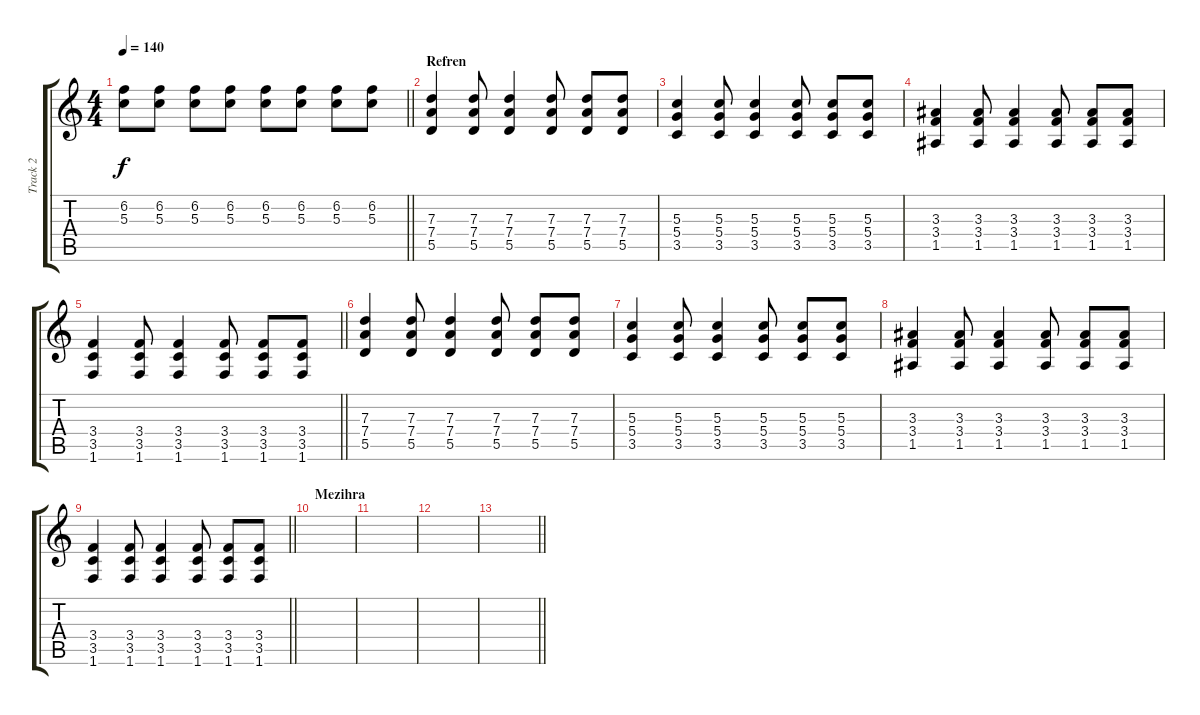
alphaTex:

\track ("Track 2" "Track 2") {instrument acousticguitarsteel}
\staff {score tabs}
\tuning (E4 B3 G3 D3 A2 E2) {hide}
\ts (4 4)
\tempo 140
\clef g2
\barLineRight lightlight
\ks c
(6.2 5.3).8{dy f} (6.2 5.3).8 (6.2 5.3).8 (6.2 5.3).8 (6.2 5.3).8 (6.2 5.3).8 (6.2 5.3).8 (6.2 5.3).8 |
\section ("" "Refren")
(7.3 7.4 5.5).4 (7.3 7.4 5.5).8 (7.3 7.4 5.5).4 (7.3 7.4 5.5).8 (7.3 7.4 5.5).8 (7.3 7.4 5.5).8 |
(5.3 5.4 3.5).4 (5.3 5.4 3.5).8 (5.3 5.4 3.5).4 (5.3 5.4 3.5).8 (5.3 5.4 3.5).8 (5.3 5.4 3.5).8 |
(3.3 3.4 1.5).4 (3.3 3.4 1.5).8 (3.3 3.4 1.5).4 (3.3 3.4 1.5).8 (3.3 3.4 1.5).8 (3.3 3.4 1.5).8 |
\barLineRight lightlight
(3.4 3.5 1.6).4 (3.4 3.5 1.6).8 (3.4 3.5 1.6).4 (3.4 3.5 1.6).8 (3.4 3.5 1.6).8 (3.4 3.5 1.6).8 |
(7.3 7.4 5.5).4 (7.3 7.4 5.5).8 (7.3 7.4 5.5).4 (7.3 7.4 5.5).8 (7.3 7.4 5.5).8 (7.3 7.4 5.5).8 |
(5.3 5.4 3.5).4 (5.3 5.4 3.5).8 (5.3 5.4 3.5).4 (5.3 5.4 3.5).8 (5.3 5.4 3.5).8 (5.3 5.4 3.5).8 |
(3.3 3.4 1.5).4 (3.3 3.4 1.5).8 (3.3 3.4 1.5).4 (3.3 3.4 1.5).8 (3.3 3.4 1.5).8 (3.3 3.4 1.5).8 |
\barLineRight lightlight
(3.4 3.5 1.6).4 (3.4 3.5 1.6).8 (3.4 3.5 1.6).4 (3.4 3.5 1.6).8 (3.4 3.5 1.6).8 (3.4 3.5 1.6).8 |
\section ("" "Mezihra")
|
|
|
\barLineRight lightlight
